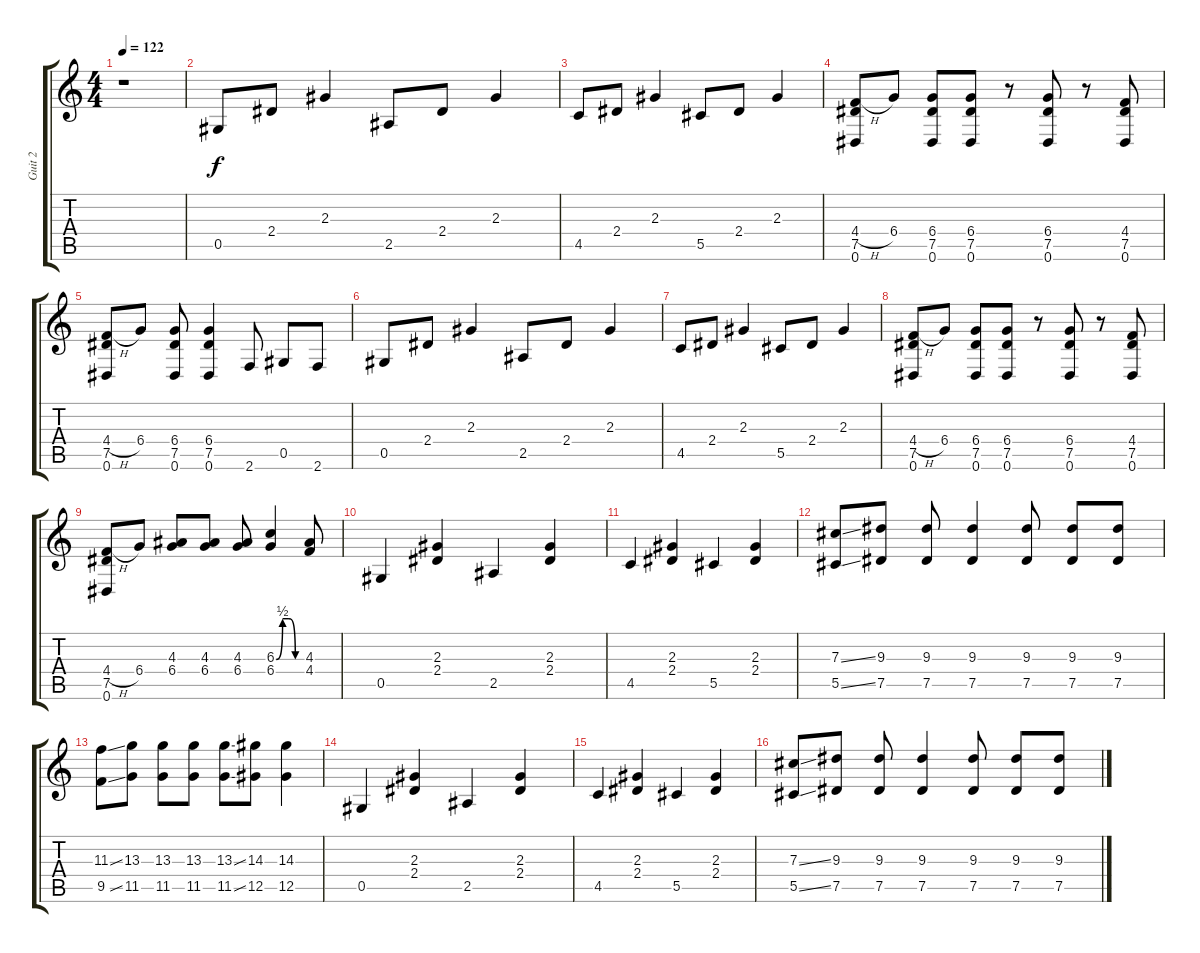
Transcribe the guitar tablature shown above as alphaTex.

\track ("Guit 2" "Guit 2") {instrument distortionguitar}
\staff {score tabs}
\tuning (Eb4 Bb3 Gb3 Db3 Ab2 Eb2) {hide}
\ts (4 4)
\tempo 122
\clef g2
\ks c
r.1{dy f} |
0.5.8 2.4.8 2.3.4 2.5.8 2.4.8 2.3.4 |
4.5.8 2.4.8 2.3.4 5.5.8 2.4.8 2.3.4 |
(4.4{h} 7.5 0.6).8 6.4.8 (6.4 7.5 0.6).8 (6.4 7.5 0.6).8 r.8 (6.4 7.5 0.6).8 r.8 (4.4 7.5 0.6).8 |
(4.4{h} 7.5 0.6).8 6.4.8 (6.4 7.5 0.6).8 (6.4 7.5 0.6).4 2.6.8 0.5.8 2.6.8 |
0.5.8 2.4.8 2.3.4 2.5.8 2.4.8 2.3.4 |
4.5.8 2.4.8 2.3.4 5.5.8 2.4.8 2.3.4 |
(4.4{h} 7.5 0.6).8 6.4.8 (6.4 7.5 0.6).8 (6.4 7.5 0.6).8 r.8 (6.4 7.5 0.6).8 r.8 (4.4 7.5 0.6).8 |
(4.4{h} 7.5 0.6).8 6.4.8 (4.3 6.4).8 (4.3 6.4).8 (4.3 6.4).8 (6.3{be (custom 0 0 15 2 30 2 45 0 60 0)} 6.4).4 (4.3 4.4).8 |
0.5.4 (2.3 2.4).4 2.5.4 (2.3 2.4).4 |
4.5.4 (2.3 2.4).4 5.5.4 (2.3 2.4).4 |
(7.3{ss} 5.5{ss}).8 (9.3 7.5).8 (9.3 7.5).8 (9.3 7.5).4 (9.3 7.5).8 (9.3 7.5).8 (9.3 7.5).8 |
(11.3{ss} 9.5{ss}).8 (13.3 11.5).8 (13.3 11.5).8 (13.3 11.5).8 (13.3{ss} 11.5{ss}).8 (14.3 12.5).8 (14.3 12.5).4 |
0.5.4 (2.3 2.4).4 2.5.4 (2.3 2.4).4 |
4.5.4 (2.3 2.4).4 5.5.4 (2.3 2.4).4 |
(7.3{ss} 5.5{ss}).8 (9.3 7.5).8 (9.3 7.5).8 (9.3 7.5).4 (9.3 7.5).8 (9.3 7.5).8 (9.3 7.5).8
